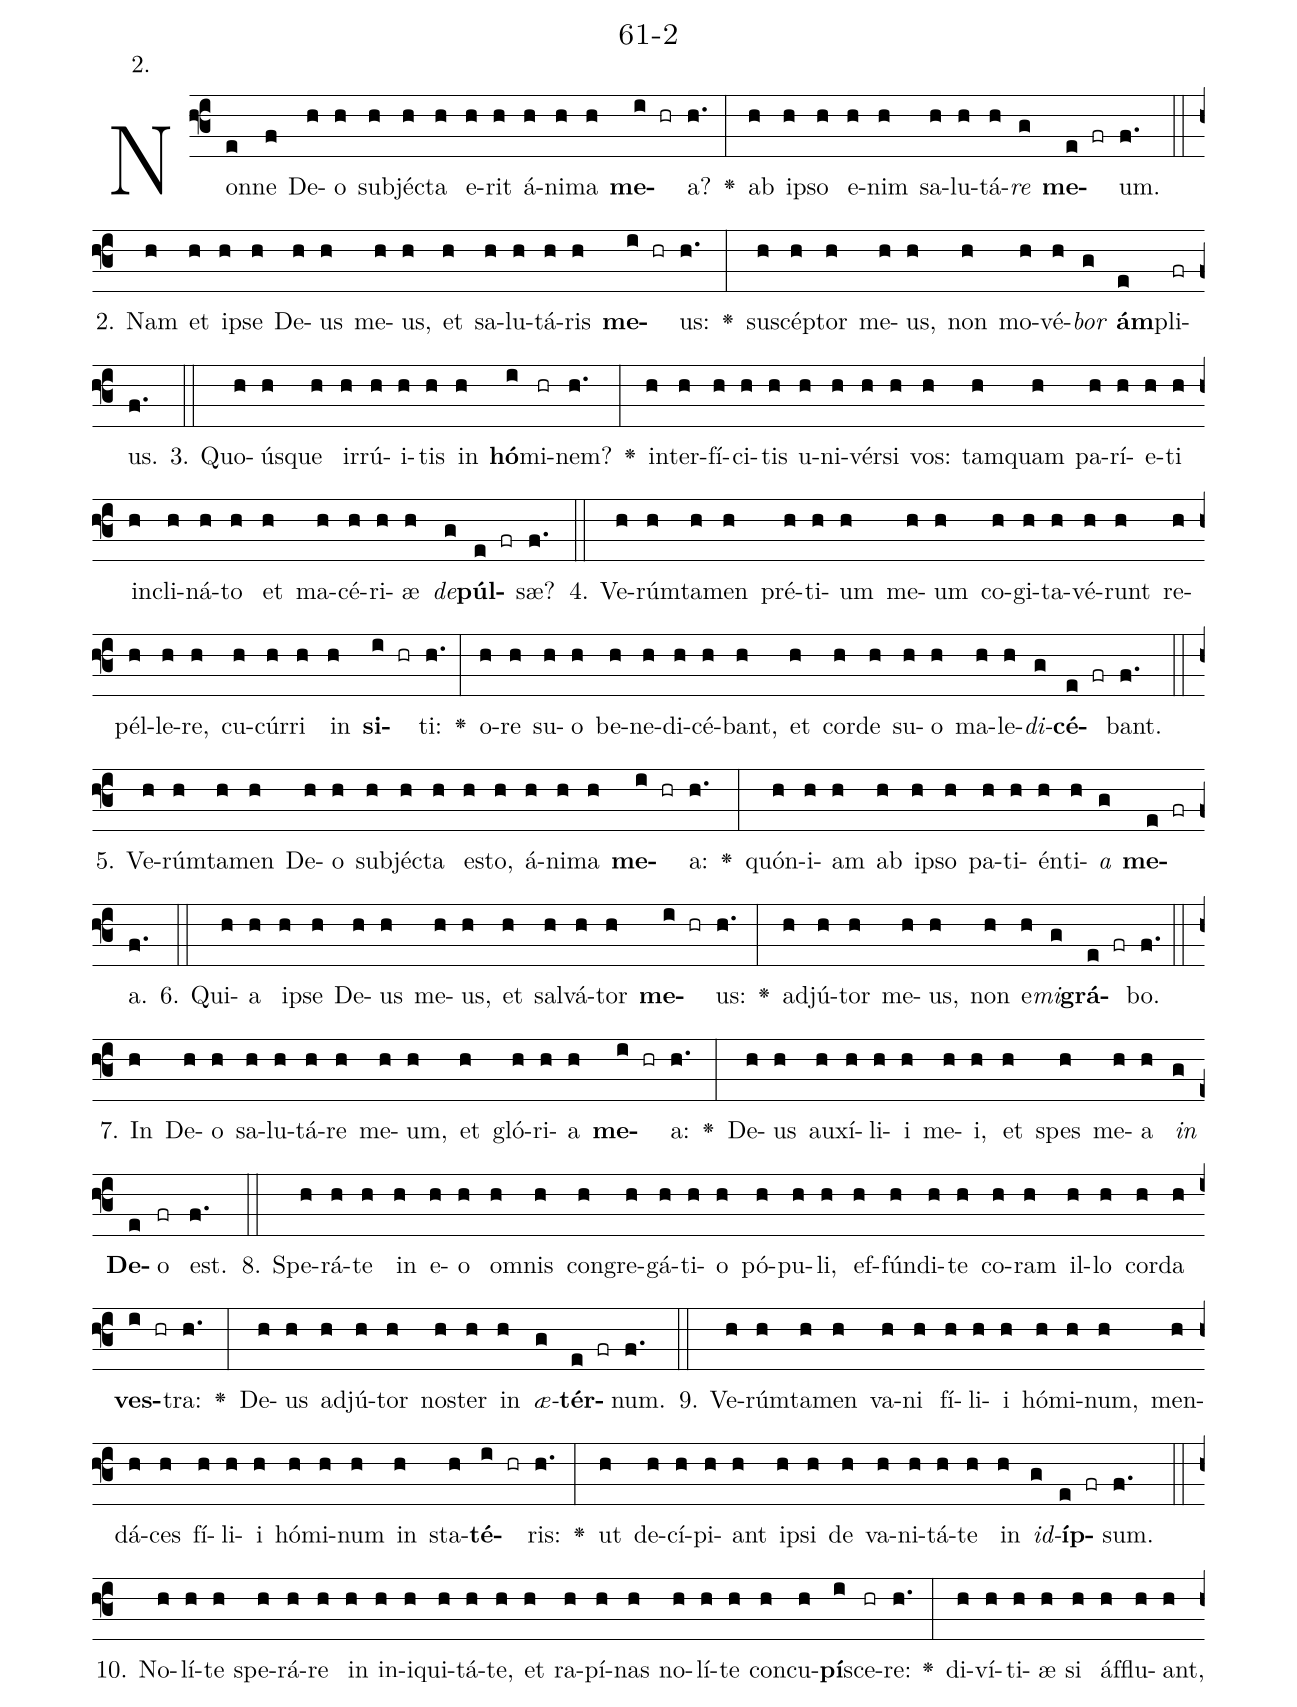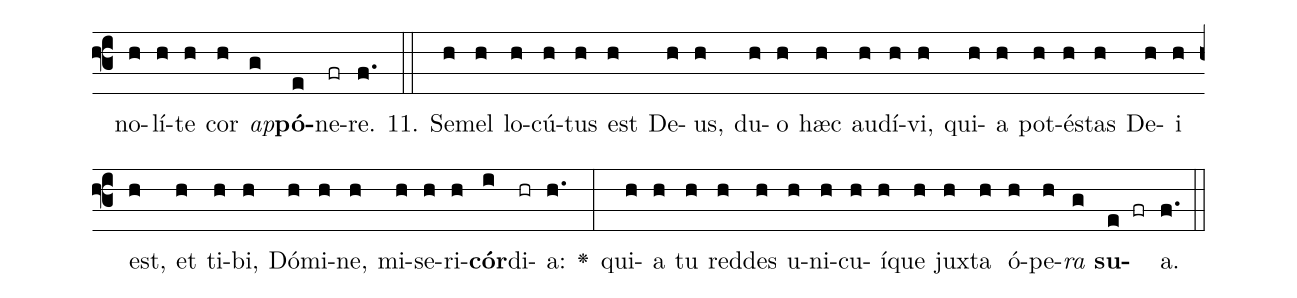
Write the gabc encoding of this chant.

name: 61-2;
annotation: 2.;
%%
(f3)Non(e)ne(f) De(h)o(h) sub(h)jéc(h)ta(h) e(h)rit(h) á(h)ni(h)ma(h) <b>me</b>(i hr)a?(h.) <v>\greheightstar</v>(:) ab(h) ip(h)so(h) e(h)nim(h) sa(h)lu(h)tá(h)<i>re</i>(g) <b>me</b>(e fr)um.(f.) (::)
2. Nam(h) et(h) ip(h)se(h) De(h)us(h) me(h)us,(h) et(h) sa(h)lu(h)tá(h)ris(h) <b>me</b>(i hr)us:(h.) <v>\greheightstar</v>(:) su(h)scép(h)tor(h) me(h)us,(h) non(h) mo(h)vé(h)<i>bor</i>(g) <b>ám</b>(e)pli(fr)us.(f.) (::)
3. Quo(h)ús(h)que(h) ir(h)rú(h)i(h)tis(h) in(h) <b>hó</b>(i)mi(hr)nem?(h.) <v>\greheightstar</v>(:) in(h)ter(h)fí(h)ci(h)tis(h) u(h)ni(h)vér(h)si(h) vos:(h) tam(h)quam(h) pa(h)rí(h)e(h)ti(h) in(h)cli(h)ná(h)to(h) et(h) ma(h)cé(h)ri(h)æ(h) <i>de</i>(g)<b>púl</b>(e fr)sæ?(f.) (::)
4. Ve(h)rúm(h)ta(h)men(h) pré(h)ti(h)um(h) me(h)um(h) co(h)gi(h)ta(h)vé(h)runt(h) re(h)pél(h)le(h)re,(h) cu(h)cúr(h)ri(h) in(h) <b>si</b>(i hr)ti:(h.) <v>\greheightstar</v>(:) o(h)re(h) su(h)o(h) be(h)ne(h)di(h)cé(h)bant,(h) et(h) cor(h)de(h) su(h)o(h) ma(h)le(h)<i>di</i>(g)<b>cé</b>(e fr)bant.(f.) (::)
5. Ve(h)rúm(h)ta(h)men(h) De(h)o(h) sub(h)jéc(h)ta(h) es(h)to,(h) á(h)ni(h)ma(h) <b>me</b>(i hr)a:(h.) <v>\greheightstar</v>(:) quón(h)i(h)am(h) ab(h) ip(h)so(h) pa(h)ti(h)én(h)ti(h)<i>a</i>(g) <b>me</b>(e fr)a.(f.) (::)
6. Qui(h)a(h) ip(h)se(h) De(h)us(h) me(h)us,(h) et(h) sal(h)vá(h)tor(h) <b>me</b>(i hr)us:(h.) <v>\greheightstar</v>(:) ad(h)jú(h)tor(h) me(h)us,(h) non(h) e(h)<i>mi</i>(g)<b>grá</b>(e fr)bo.(f.) (::)
7. In(h) De(h)o(h) sa(h)lu(h)tá(h)re(h) me(h)um,(h) et(h) gló(h)ri(h)a(h) <b>me</b>(i hr)a:(h.) <v>\greheightstar</v>(:) De(h)us(h) au(h)xí(h)li(h)i(h) me(h)i,(h) et(h) spes(h) me(h)a(h) <i>in</i>(g) <b>De</b>(e)o(fr) est.(f.) (::)
8. Spe(h)rá(h)te(h) in(h) e(h)o(h) om(h)nis(h) con(h)gre(h)gá(h)ti(h)o(h) pó(h)pu(h)li,(h) ef(h)fún(h)di(h)te(h) co(h)ram(h) il(h)lo(h) cor(h)da(h) <b>ves</b>(i hr)tra:(h.) <v>\greheightstar</v>(:) De(h)us(h) ad(h)jú(h)tor(h) nos(h)ter(h) in(h) <i>æ</i>(g)<b>tér</b>(e fr)num.(f.) (::)
9. Ve(h)rúm(h)ta(h)men(h) va(h)ni(h) fí(h)li(h)i(h) hó(h)mi(h)num,(h) men(h)dá(h)ces(h) fí(h)li(h)i(h) hó(h)mi(h)num(h) in(h) sta(h)<b>té</b>(i hr)ris:(h.) <v>\greheightstar</v>(:) ut(h) de(h)cí(h)pi(h)ant(h) ip(h)si(h) de(h) va(h)ni(h)tá(h)te(h) in(h) <i>id</i>(g)<b>íp</b>(e fr)sum.(f.) (::)
10. No(h)lí(h)te(h) spe(h)rá(h)re(h) in(h) in(h)i(h)qui(h)tá(h)te,(h) et(h) ra(h)pí(h)nas(h) no(h)lí(h)te(h) con(h)cu(h)<b>pí</b>(i)sce(hr)re:(h.) <v>\greheightstar</v>(:) di(h)ví(h)ti(h)æ(h) si(h) áf(h)flu(h)ant,(h) no(h)lí(h)te(h) cor(h) <i>ap</i>(g)<b>pó</b>(e)ne(fr)re.(f.) (::)
11. Se(h)mel(h) lo(h)cú(h)tus(h) est(h) De(h)us,(h) du(h)o(h) hæc(h) au(h)dí(h)vi,(h) qui(h)a(h) pot(h)és(h)tas(h) De(h)i(h) est,(h) et(h) ti(h)bi,(h) Dó(h)mi(h)ne,(h) mi(h)se(h)ri(h)<b>cór</b>(i)di(hr)a:(h.) <v>\greheightstar</v>(:) qui(h)a(h) tu(h) red(h)des(h) u(h)ni(h)cu(h)í(h)que(h) jux(h)ta(h) ó(h)pe(h)<i>ra</i>(g) <b>su</b>(e fr)a.(f.) (::)
